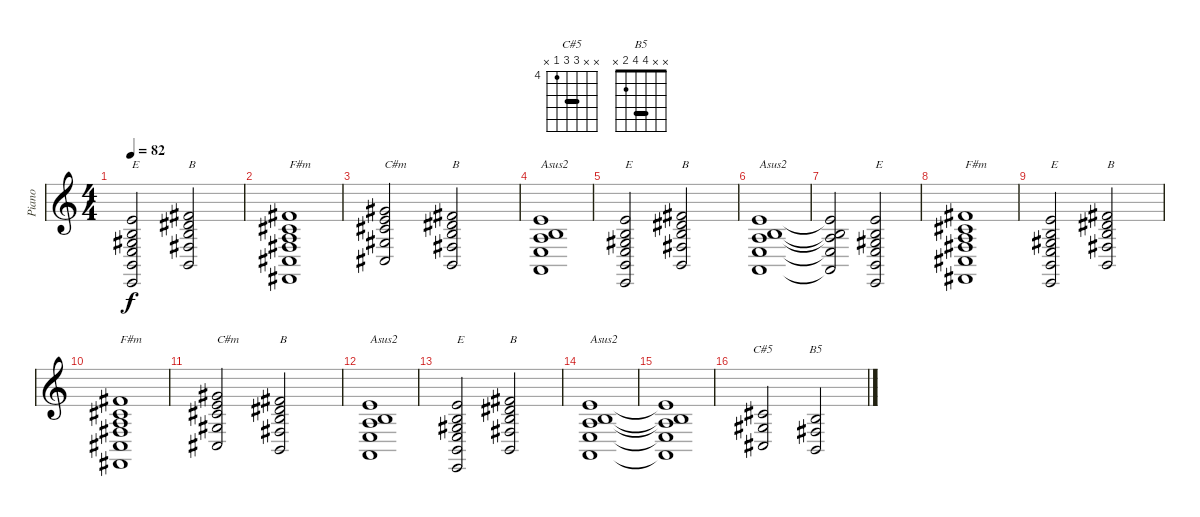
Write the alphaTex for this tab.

\track ("Piano" "Piano") {instrument pad2warm}
\staff {score}
\tuning (E4 B3 G3 D3 A2 E2) {hide}
\chord ("C#5" x x 6 6 4 x) {firstfret 4 barre 6}
\chord ("B5" x x 4 4 2 x) {barre 4}
\ts (4 4)
\tempo 82
\clef g2
\ks c
(0.1 0.2 1.3 2.4 2.5 0.6).2{txt "E" dy f} (2.1 4.2 4.3 4.4 2.5).2{txt "B"} |
(2.1 2.2 2.3 4.4 4.5 2.6).1{txt "F#m"} |
(4.1 5.2 6.3 6.4 4.5).2{txt "C#m"} (2.1 4.2 4.3 4.4 2.5).2{txt "B"} |
(0.1 0.2 2.3 2.4 0.5).1{txt "Asus2"} |
(0.1 0.2 1.3 2.4 2.5 0.6).2{txt "E"} (2.1 4.2 4.3 4.4 2.5).2{txt "B"} |
(0.1 0.2 2.3 2.4 0.5).1{txt "Asus2"} |
(0.1{t} 0.2{t} 2.3{t} 2.4{t} 0.5{t}).2 (0.1 0.2 1.3 2.4 2.5 0.6).2{txt "E"} |
(2.1 2.2 2.3 4.4 4.5 2.6).1{txt "F#m"} |
(0.1 0.2 1.3 2.4 2.5 0.6).2{txt "E"} (2.1 4.2 4.3 4.4 2.5).2{txt "B"} |
(2.1 2.2 2.3 4.4 4.5 2.6).1{txt "F#m"} |
(4.1 5.2 6.3 6.4 4.5).2{txt "C#m"} (2.1 4.2 4.3 4.4 2.5).2{txt "B"} |
(0.1 0.2 2.3 2.4 0.5).1{txt "Asus2"} |
(0.1 0.2 1.3 2.4 2.5 0.6).2{txt "E"} (2.1 4.2 4.3 4.4 2.5).2{txt "B"} |
(0.1 0.2 2.3 2.4 0.5).1{txt "Asus2"} |
(0.1{t} 0.2{t} 2.3{t} 2.4{t} 0.5{t}).1 |
(6.3 6.4 4.5).2{ch "C#5"} (4.3 4.4 2.5).2{ch "B5"}
